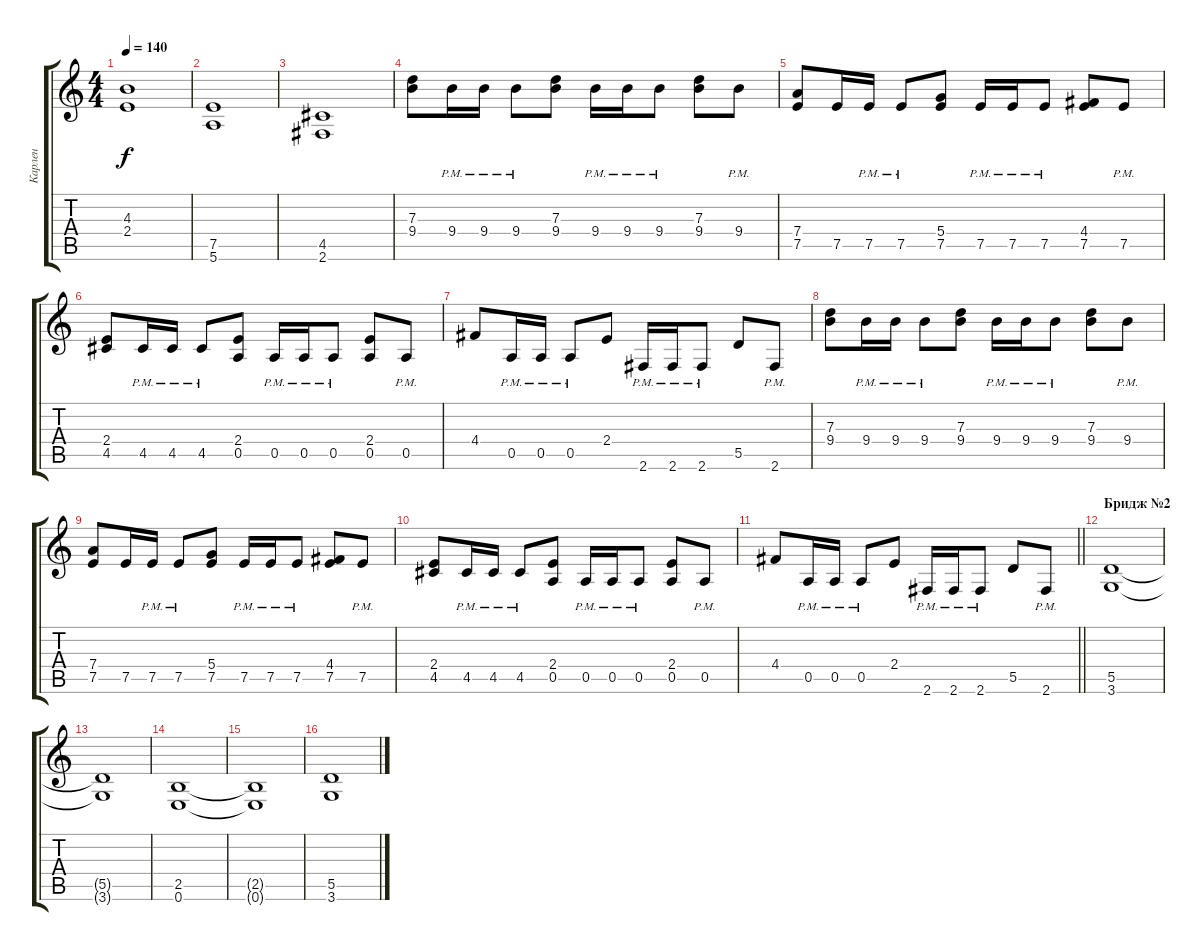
\track ("Карлен" "Карлен") {instrument distortionguitar}
\staff {score tabs}
\tuning (E4 B3 G3 D3 A2 E2) {hide}
\ts (4 4)
\tempo 140
\clef g2
\ks c
(4.3 2.4).1{dy f} |
(7.5 5.6).1 |
(4.5 2.6).1 |
(7.3 9.4).8 9.4{pm}.16 9.4{pm}.16 9.4{pm}.8 (7.3 9.4).8 9.4{pm}.16 9.4{pm}.16 9.4{pm}.8 (7.3 9.4).8 9.4{pm}.8 |
(7.4 7.5).8 7.5.16 7.5{pm}.16 7.5{pm}.8 (5.4 7.5).8 7.5{pm}.16 7.5{pm}.16 7.5{pm}.8 (4.4 7.5).8 7.5{pm}.8 |
(2.4 4.5).8 4.5{pm}.16 4.5{pm}.16 4.5{pm}.8 (2.4 0.5).8 0.5{pm}.16 0.5{pm}.16 0.5{pm}.8 (2.4 0.5).8 0.5{pm}.8 |
4.4.8 0.5{pm}.16 0.5{pm}.16 0.5{pm}.8 2.4.8 2.6{pm}.16 2.6{pm}.16 2.6{pm}.8 5.5.8 2.6{pm}.8 |
(7.3 9.4).8 9.4{pm}.16 9.4{pm}.16 9.4{pm}.8 (7.3 9.4).8 9.4{pm}.16 9.4{pm}.16 9.4{pm}.8 (7.3 9.4).8 9.4{pm}.8 |
(7.4 7.5).8 7.5.16 7.5{pm}.16 7.5{pm}.8 (5.4 7.5).8 7.5{pm}.16 7.5{pm}.16 7.5{pm}.8 (4.4 7.5).8 7.5{pm}.8 |
(2.4 4.5).8 4.5{pm}.16 4.5{pm}.16 4.5{pm}.8 (2.4 0.5).8 0.5{pm}.16 0.5{pm}.16 0.5{pm}.8 (2.4 0.5).8 0.5{pm}.8 |
\barLineRight lightlight
4.4.8 0.5{pm}.16 0.5{pm}.16 0.5{pm}.8 2.4.8 2.6{pm}.16 2.6{pm}.16 2.6{pm}.8 5.5.8 2.6{pm}.8 |
\section ("" "Бридж №2")
(5.5 3.6).1 |
(5.5{t} 3.6{t}).1 |
(2.5 0.6).1 |
(2.5{t} 0.6{t}).1 |
(5.5 3.6).1
